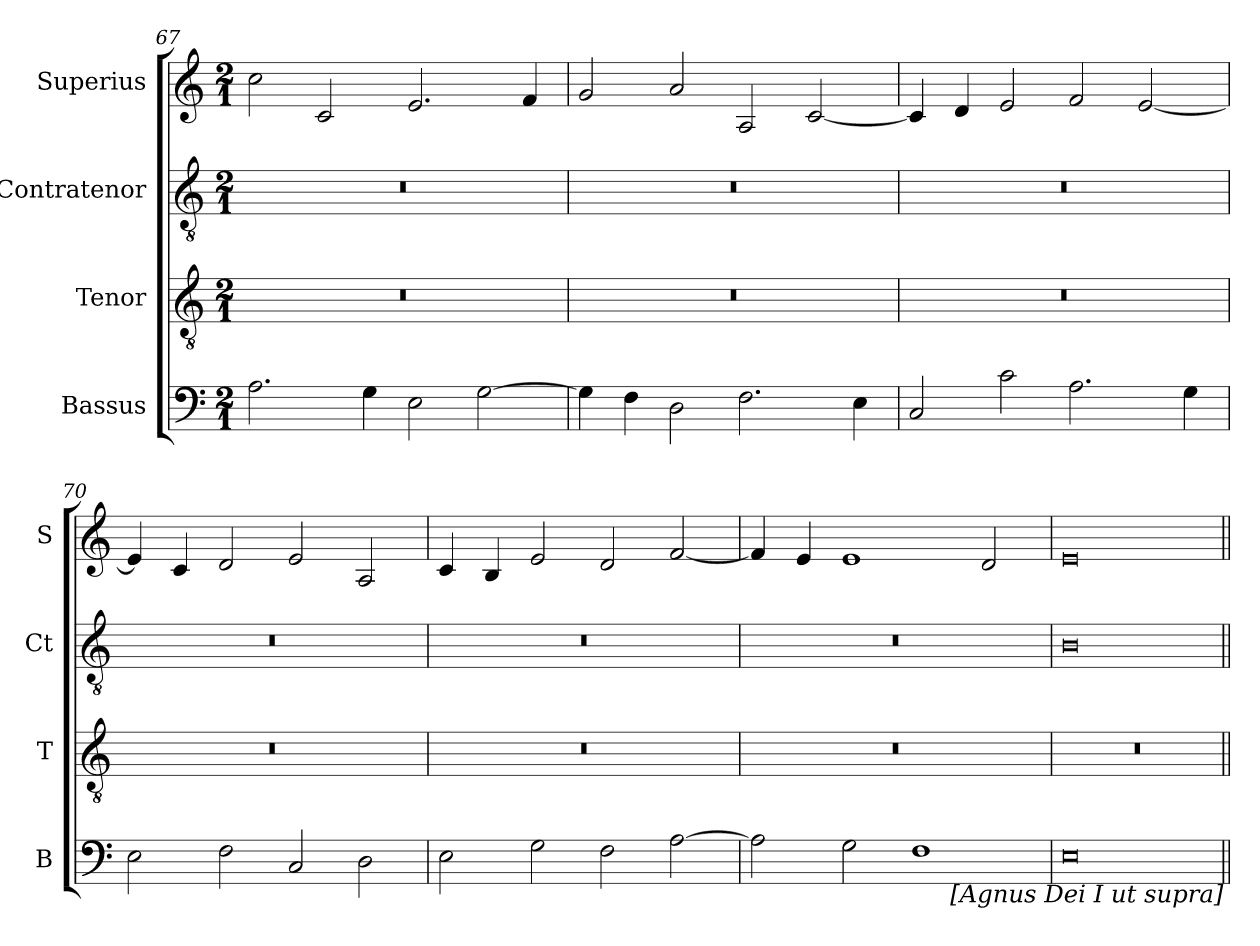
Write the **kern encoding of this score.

**kern	**kern	**kern	**kern
*part4	*part3	*part2	*part1
*staff4	*staff3	*staff2	*staff1
*I"Bassus	*I"Tenor	*I"Contratenor	*I"Superius
*I'B	*I'T	*I'Ct	*I'S
*clefF4	*clefGv2	*clefGv2	*clefG2
*k[]	*k[]	*k[]	*k[]
*M2/1	*M2/1	*M2/1	*M2/1
=67	=67	=67	=67
2.A\	0r	0r	2cc\
.	.	.	2c/
4G\	.	.	.
2E\	.	.	2.e/
[2G\	.	.	.
.	.	.	4f/
=68	=68	=68	=68
4G\]	0r	0r	2g/
4F\	.	.	.
2D\	.	.	2a/
2.F\	.	.	2A/
.	.	.	[2c/
4E\	.	.	.
=69	=69	=69	=69
2C/	0r	0r	4c/]
.	.	.	4d/
2c\	.	.	2e/
2.A\	.	.	2f/
.	.	.	[2e/
4G\	.	.	.
=70	=70	=70	=70
2E\	0r	0r	4e/]
.	.	.	4c/
2F\	.	.	2d/
2C/	.	.	2e/
2D\	.	.	2A/
=71	=71	=71	=71
2E\	0r	0r	4c/
.	.	.	4B/
2G\	.	.	2e/
2F\	.	.	2d/
[2A\	.	.	[2f/
=72	=72	=72	=72
2A\]	0r	0r	4f/]
.	.	.	4e/
2G\	.	.	1e
1F	.	.	.
.	.	.	2d/
=73	=73	=73	=73
0E	0r	0B	0e
!LO:TX:b:i:rj:t=[Agnus Dei I ut supra]	!	!	!
=||	=||	=||	=||
*-	*-	*-	*-
